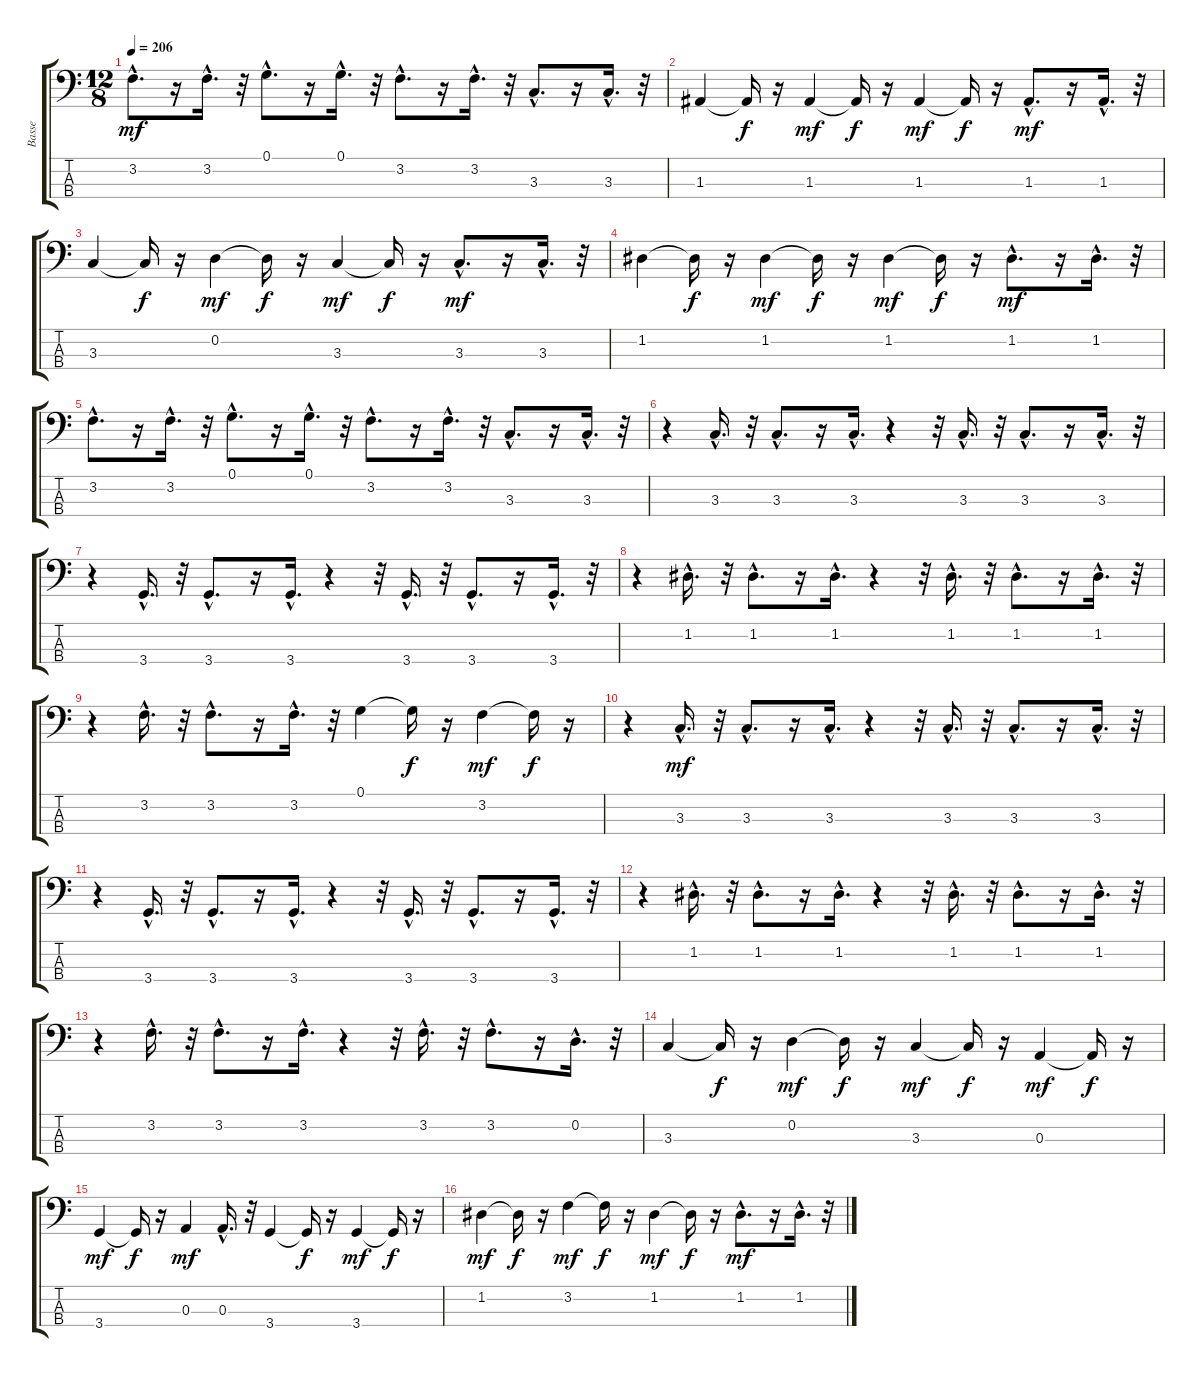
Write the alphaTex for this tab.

\track ("Basse" "Basse") {instrument electricbassfinger}
\staff {score tabs}
\tuning (G2 D2 A1 E1) {hide}
\ts (12 8)
\tempo 206
\clef f4
\ks c
3.2{hac}.8{d dy mf} r.16 3.2{hac}.16{d} r.32 0.1{hac}.8{d} r.16 0.1{hac}.16{d} r.32 3.2{hac}.8{d} r.16 3.2{hac}.16{d} r.32 3.3{hac}.8{d} r.16 3.3{hac}.16{d} r.32 |
1.3.4 1.3{t}.16{dy f} r.16 1.3.4{dy mf} 1.3{t}.16{dy f} r.16 1.3.4{dy mf} 1.3{t}.16{dy f} r.16 1.3{hac}.8{d dy mf} r.16 1.3{hac}.16{d} r.32 |
3.3.4 3.3{t}.16{dy f} r.16 0.2.4{dy mf} 0.2{t}.16{dy f} r.16 3.3.4{dy mf} 3.3{t}.16{dy f} r.16 3.3{hac}.8{d dy mf} r.16 3.3{hac}.16{d} r.32 |
1.2.4 1.2{t}.16{dy f} r.16 1.2.4{dy mf} 1.2{t}.16{dy f} r.16 1.2.4{dy mf} 1.2{t}.16{dy f} r.16 1.2{hac}.8{d dy mf} r.16 1.2{hac}.16{d} r.32 |
3.2{hac}.8{d} r.16 3.2{hac}.16{d} r.32 0.1{hac}.8{d} r.16 0.1{hac}.16{d} r.32 3.2{hac}.8{d} r.16 3.2{hac}.16{d} r.32 3.3{hac}.8{d} r.16 3.3{hac}.16{d} r.32 |
r.4 3.3{hac}.16{d} r.32 3.3{hac}.8{d} r.16 3.3{hac}.16{d} r.4 r.32 3.3{hac}.16{d} r.32 3.3{hac}.8{d} r.16 3.3{hac}.16{d} r.32 |
r.4 3.4{hac}.16{d} r.32 3.4{hac}.8{d} r.16 3.4{hac}.16{d} r.4 r.32 3.4{hac}.16{d} r.32 3.4{hac}.8{d} r.16 3.4{hac}.16{d} r.32 |
r.4 1.2{hac}.16{d} r.32 1.2{hac}.8{d} r.16 1.2{hac}.16{d} r.4 r.32 1.2{hac}.16{d} r.32 1.2{hac}.8{d} r.16 1.2{hac}.16{d} r.32 |
r.4 3.2{hac}.16{d} r.32 3.2{hac}.8{d} r.16 3.2{hac}.16{d} r.32 0.1.4 0.1{t}.16{dy f} r.16 3.2.4{dy mf} 3.2{t}.16{dy f} r.16 |
r.4 3.3{hac}.16{d dy mf} r.32 3.3{hac}.8{d} r.16 3.3{hac}.16{d} r.4 r.32 3.3{hac}.16{d} r.32 3.3{hac}.8{d} r.16 3.3{hac}.16{d} r.32 |
r.4 3.4{hac}.16{d} r.32 3.4{hac}.8{d} r.16 3.4{hac}.16{d} r.4 r.32 3.4{hac}.16{d} r.32 3.4{hac}.8{d} r.16 3.4{hac}.16{d} r.32 |
r.4 1.2{hac}.16{d} r.32 1.2{hac}.8{d} r.16 1.2{hac}.16{d} r.4 r.32 1.2{hac}.16{d} r.32 1.2{hac}.8{d} r.16 1.2{hac}.16{d} r.32 |
r.4 3.2{hac}.16{d} r.32 3.2{hac}.8{d} r.16 3.2{hac}.16{d} r.4 r.32 3.2{hac}.16{d} r.32 3.2{hac}.8{d} r.16 0.2{hac}.16{d} r.32 |
3.3.4 3.3{t}.16{dy f} r.16 0.2.4{dy mf} 0.2{t}.16{dy f} r.16 3.3.4{dy mf} 3.3{t}.16{dy f} r.16 0.3.4{dy mf} 0.3{t}.16{dy f} r.16 |
3.4.4{dy mf} 3.4{t}.16{dy f} r.16 0.3.4{dy mf} 0.3{hac}.16{d} r.32 3.4.4 3.4{t}.16{dy f} r.16 3.4.4{dy mf} 3.4{t}.16{dy f} r.16 |
1.2.4{dy mf} 1.2{t}.16{dy f} r.16 3.2.4{dy mf} 3.2{t}.16{dy f} r.16 1.2.4{dy mf} 1.2{t}.16{dy f} r.16 1.2{hac}.8{d dy mf} r.16 1.2{hac}.16{d} r.32
